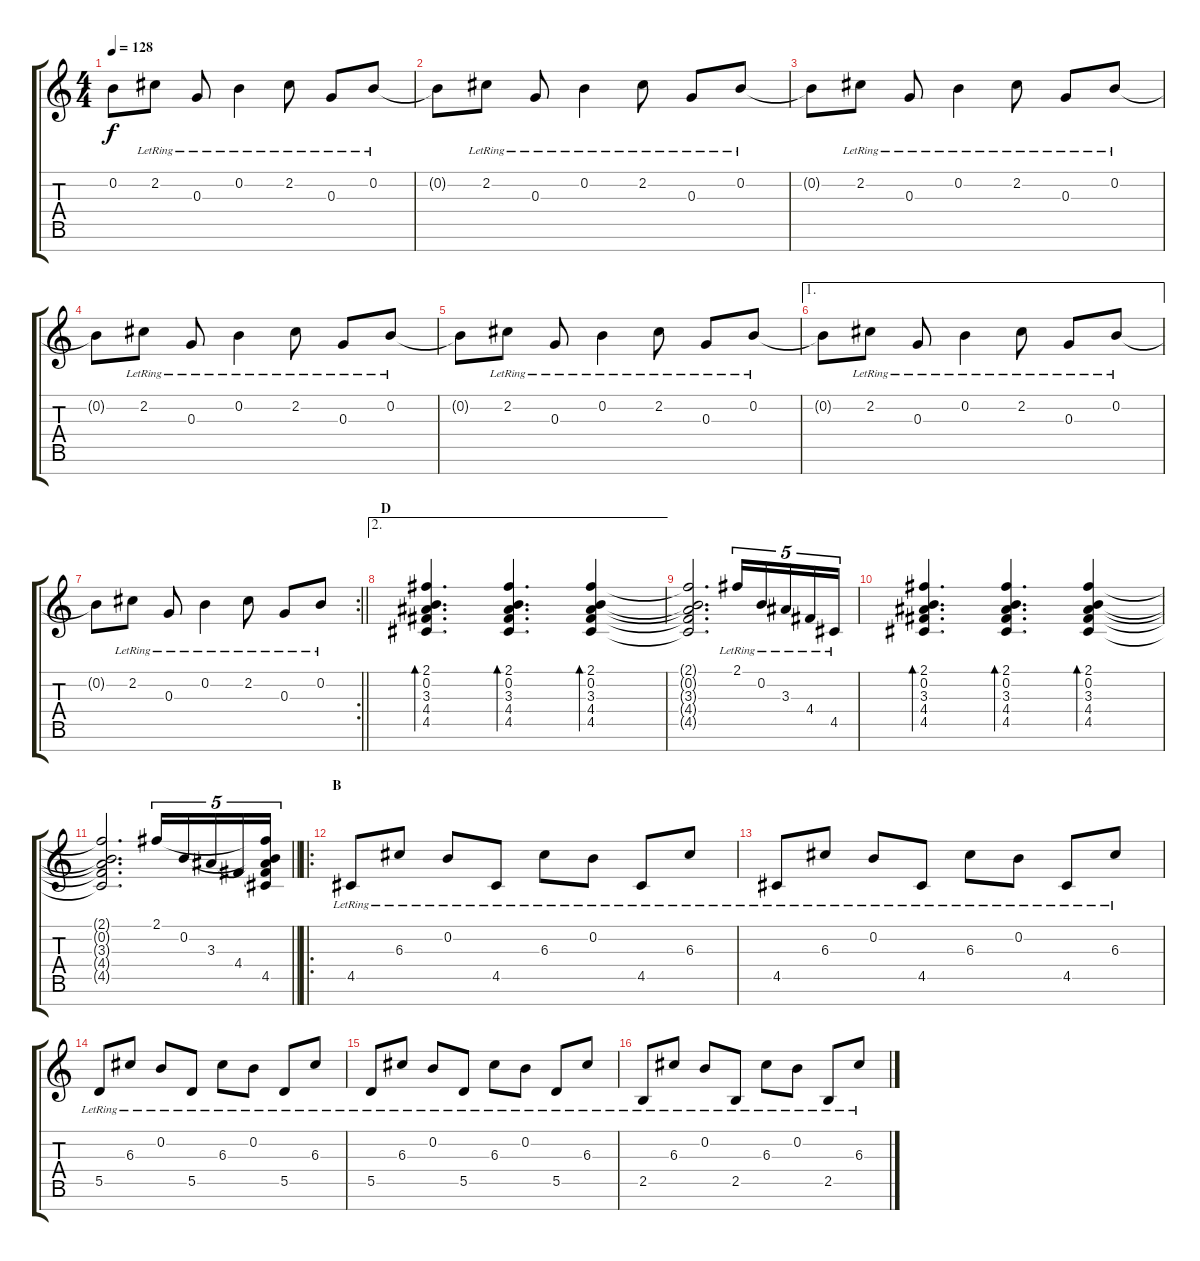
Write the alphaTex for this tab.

\track "" {instrument overdrivenguitar}
\staff {score tabs}
\tuning (E4 B3 G3 D3 A2 E2 B1) {hide}
\ts (4 4)
\tempo 128
\clef g2
\ks c
0.2{t}.8{dy f} 2.2{lr}.8 0.3{lr}.8 0.2{lr}.4 2.2{lr}.8 0.3{lr}.8 0.2{lr}.8 |
0.2{t}.8 2.2{lr}.8 0.3{lr}.8 0.2{lr}.4 2.2{lr}.8 0.3{lr}.8 0.2{lr}.8 |
0.2{t}.8 2.2{lr}.8 0.3{lr}.8 0.2{lr}.4 2.2{lr}.8 0.3{lr}.8 0.2{lr}.8 |
0.2{t}.8 2.2{lr}.8 0.3{lr}.8 0.2{lr}.4 2.2{lr}.8 0.3{lr}.8 0.2{lr}.8 |
0.2{t}.8 2.2{lr}.8 0.3{lr}.8 0.2{lr}.4 2.2{lr}.8 0.3{lr}.8 0.2{lr}.8 |
\ae 1
0.2{t}.8 2.2{lr}.8 0.3{lr}.8 0.2{lr}.4 2.2{lr}.8 0.3{lr}.8 0.2{lr}.8 |
\rc 2
\barLineRight lightlight
0.2{t}.8 2.2{lr}.8 0.3{lr}.8 0.2{lr}.4 2.2{lr}.8 0.3{lr}.8 0.2{lr}.8 |
\ae 2
\section ("" "D")
(2.1 0.2 3.3 4.4 4.5).4{d bd 60} (2.1 0.2 3.3 4.4 4.5).4{d bd 60} (2.1 0.2 3.3 4.4 4.5).4{bd 60} |
(2.1{t} 0.2{t} 3.3{t} 4.4{t} 4.5{t}).2{d} 2.1{lr}.16{tu (5 4)} 0.2{lr}.16{tu (5 4)} 3.3{lr}.16{tu (5 4)} 4.4{lr}.16{tu (5 4)} 4.5{lr}.16{tu (5 4)} |
(2.1 0.2 3.3 4.4 4.5).4{d bd 60} (2.1 0.2 3.3 4.4 4.5).4{d bd 60} (2.1 0.2 3.3 4.4 4.5).4{bd 60} |
\barLineRight lightlight
(2.1{t} 0.2{t} 3.3{t} 4.4{t} 4.5{t}).2{d} 2.1.16{tu (5 4)} 0.2.16{tu (5 4)} 3.3.16{tu (5 4)} 4.4.16{tu (5 4)} (2.1{t} 0.2{t} 3.3{t} 4.4{t} 4.5).16{tu (5 4)} |
\ro
\section ("" "B")
4.5{lr}.8 6.3{lr}.8 0.2{lr}.8 4.5{lr}.8 6.3{lr}.8 0.2{lr}.8 4.5{lr}.8 6.3{lr}.8 |
4.5{lr}.8 6.3{lr}.8 0.2{lr}.8 4.5{lr}.8 6.3{lr}.8 0.2{lr}.8 4.5{lr}.8 6.3{lr}.8 |
5.5{lr}.8 6.3{lr}.8 0.2{lr}.8 5.5{lr}.8 6.3{lr}.8 0.2{lr}.8 5.5{lr}.8 6.3{lr}.8 |
5.5{lr}.8 6.3{lr}.8 0.2{lr}.8 5.5{lr}.8 6.3{lr}.8 0.2{lr}.8 5.5{lr}.8 6.3{lr}.8 |
2.5{lr}.8 6.3{lr}.8 0.2{lr}.8 2.5{lr}.8 6.3{lr}.8 0.2{lr}.8 2.5{lr}.8 6.3{lr}.8
